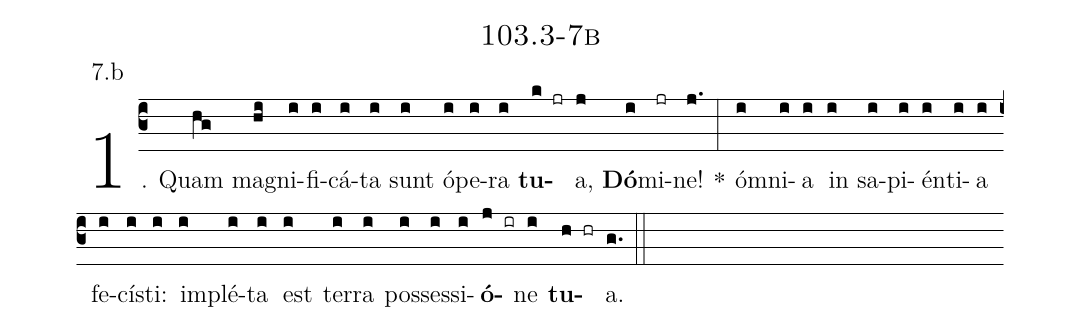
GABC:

name: 103.3-7b;
annotation: 7.b;
%%
(c3)1. Quam(hg) ma(hi)gni(i)fi(i)cá(i)ta(i) sunt(i) ó(i)pe(i)ra(i) <b>tu</b>(k jr)a,(j) <b>Dó</b>(i)mi(jr)ne!(j.) *(:) óm(i)ni(i)a(i) in(i) sa(i)pi(i)én(i)ti(i)a(i) fe(i)cís(i)ti:(i) im(i)plé(i)ta(i) est(i) ter(i)ra(i) pos(i)ses(i)si(i)<b>ó</b>(j ir)ne(i) <b>tu</b>(h hr)a.(g.) (::)


%E(i) u(i) o(j) u(i) a(h) e.(g.) (::)
